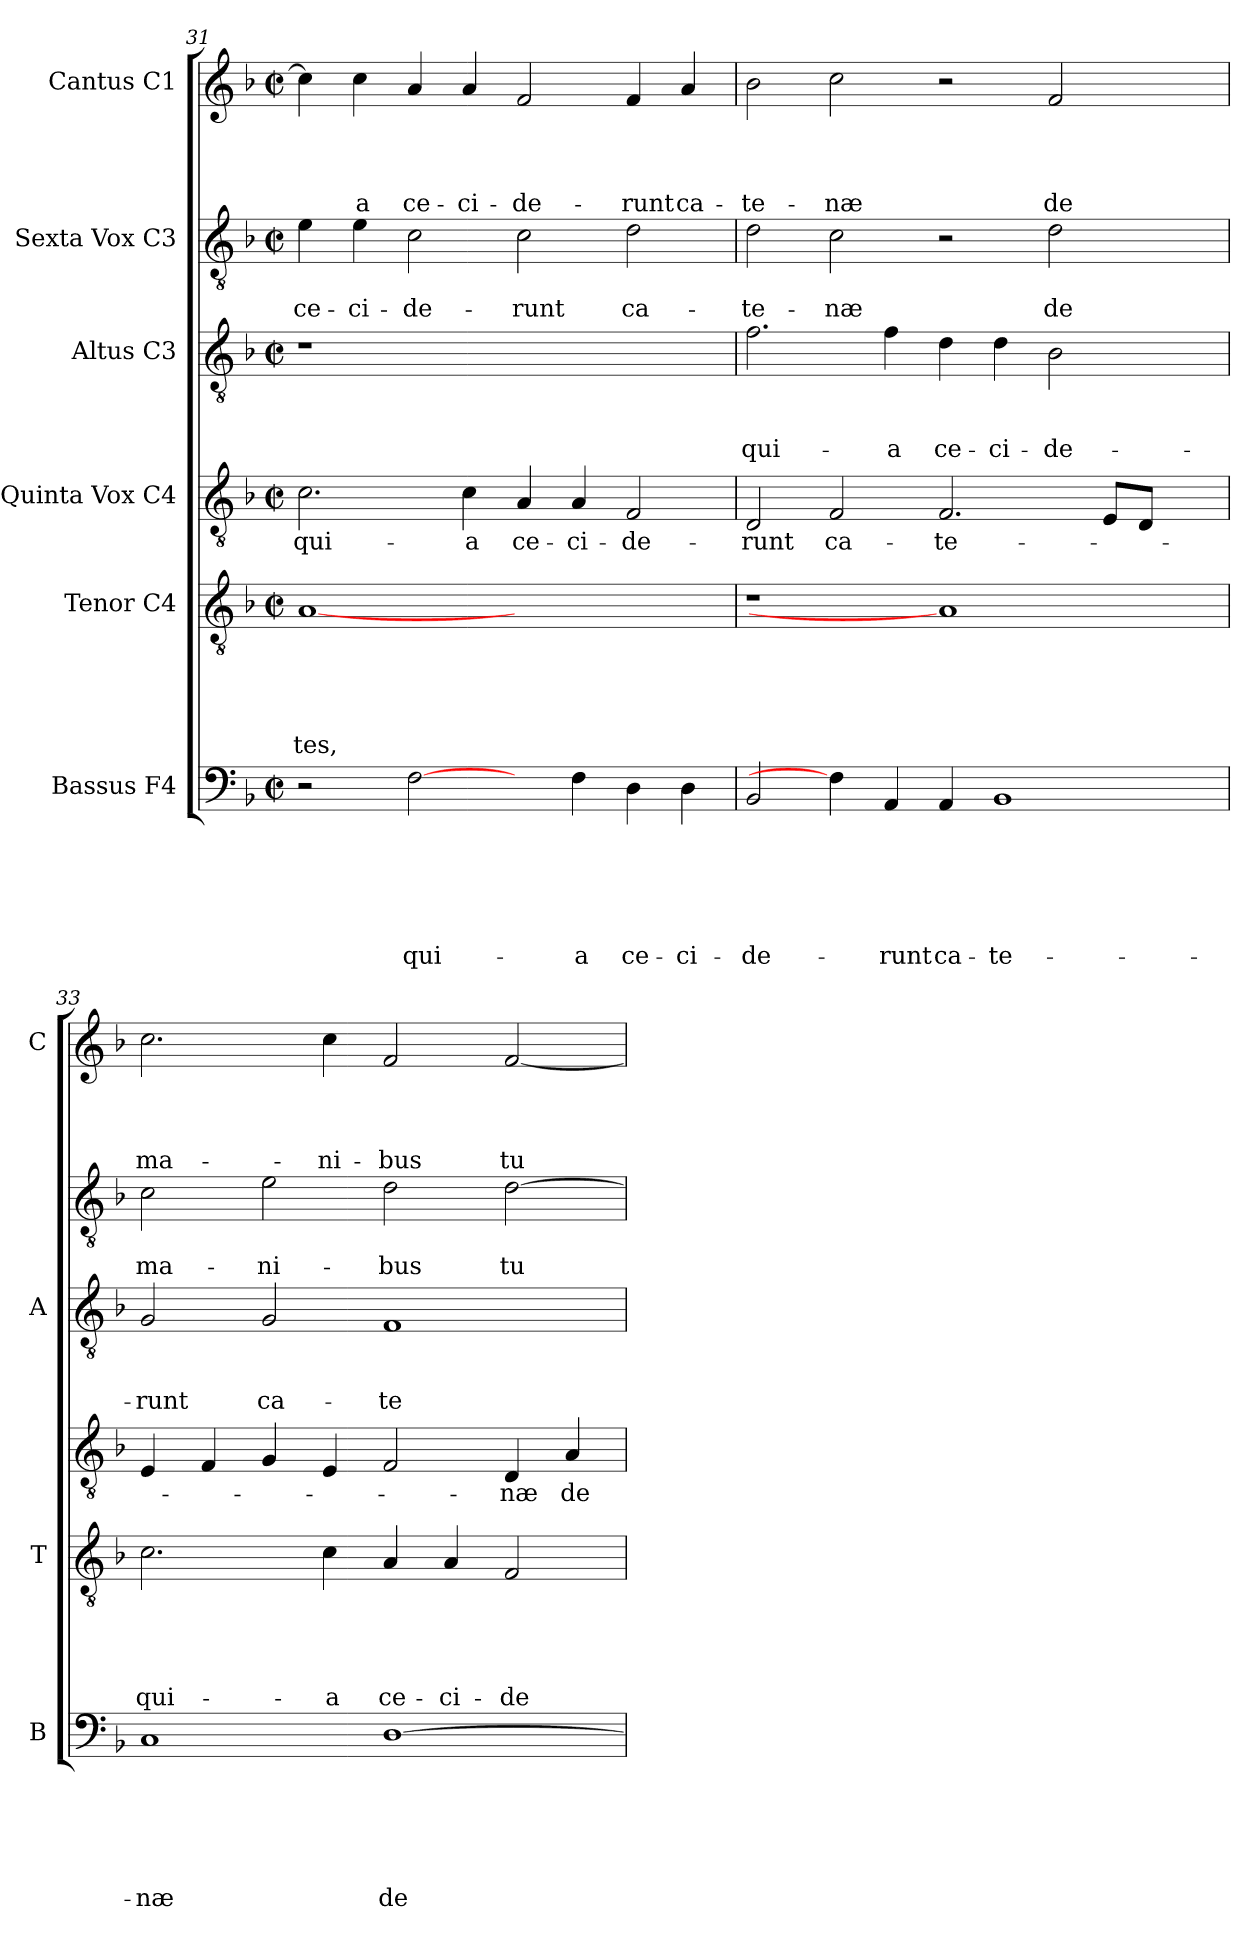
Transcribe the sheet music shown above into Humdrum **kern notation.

**kern	**text	**text	**text	**text	**text	**text	**kern	**text	**text	**text	**text	**text	**kern	**text	**kern	**text	**text	**text	**kern	**text	**text	**kern	**text	**text	**text	**text
*part6	*part6	*part6	*part6	*part6	*part6	*part6	*part5	*part5	*part5	*part5	*part5	*part5	*part4	*part4	*part3	*part3	*part3	*part3	*part2	*part2	*part2	*part1	*part1	*part1	*part1	*part1
*staff6	*staff6	*staff6	*staff6	*staff6	*staff6	*staff6	*staff5	*staff5	*staff5	*staff5	*staff5	*staff5	*staff4	*staff4	*staff3	*staff3	*staff3	*staff3	*staff2	*staff2	*staff2	*staff1	*staff1	*staff1	*staff1	*staff1
*I"Bassus F4	*	*	*	*	*	*	*I"Tenor C4	*	*	*	*	*	*I"Quinta Vox C4	*	*I"Altus C3	*	*	*	*I"Sexta Vox C3	*	*	*I"Cantus C1	*	*	*	*
*I'B	*	*	*	*	*	*	*I'T	*	*	*	*	*	*	*	*I'A	*	*	*	*	*	*	*I'C	*	*	*	*
*clefF4	*	*	*	*	*	*	*clefGv2	*	*	*	*	*	*clefGv2	*	*clefGv2	*	*	*	*clefGv2	*	*	*clefG2	*	*	*	*
*k[b-]	*	*	*	*	*	*	*k[b-]	*	*	*	*	*	*k[b-]	*	*k[b-]	*	*	*	*k[b-]	*	*	*k[b-]	*	*	*	*
*F:	*	*	*	*	*	*	*F:	*	*	*	*	*	*F:	*	*F:	*	*	*	*F:	*	*	*F:	*	*	*	*
*M2/2	*	*	*	*	*	*	*M2/2	*	*	*	*	*	*M2/2	*	*M2/2	*	*	*	*M2/2	*	*	*M2/2	*	*	*	*
*met(c|)	*	*	*	*	*	*	*met(c|)	*	*	*	*	*	*met(c|)	*	*met(c|)	*	*	*	*met(c|)	*	*	*met(c|)	*	*	*	*
=31	=31	=31	=31	=31	=31	=31	=31	=31	=31	=31	=31	=31	=31	=31	=31	=31	=31	=31	=31	=31	=31	=31	=31	=31	=31	=31
!	!	!	!	!	!	!	!	!	!	!	!	!LO:LY:b	!	!LO:LY:b	!	!	!	!	!	!	!LO:LY:b	!	!	!	!	!
2r	.	.	.	.	.	.	[1A	.	.	.	.	-tes,	2.c\	qui-	1r	.	.	.	4e\	.	ce-	4cc\]	.	.	.	.
!	!	!	!	!	!	!	!	!	!	!	!	!	!	!	!	!	!	!	!	!	!LO:LY:b	!	!	!	!	!LO:LY:b
.	.	.	.	.	.	.	.	.	.	.	.	.	.	.	.	.	.	.	4e\	.	-ci-	4cc\	.	.	.	-a
!	!	!	!	!	!	!LO:LY:b	!	!	!	!	!	!	!	!	!	!	!	!	!	!	!LO:LY:b	!	!	!	!	!LO:LY:b
[2F\	.	.	.	.	.	qui-	.	.	.	.	.	.	.	.	.	.	.	.	2c\	.	-de-	4a/	.	.	.	ce-
!	!	!	!	!	!	!	!	!	!	!	!	!	!	!LO:LY:b	!	!	!	!	!	!	!	!	!	!	!	!LO:LY:b
.	.	.	.	.	.	.	.	.	.	.	.	.	4c\	-a	.	.	.	.	.	.	.	4a/	.	.	.	-ci-
!	!	!	!	!	!	!	!	!	!	!	!	!	!	!LO:LY:b	!	!	!	!	!	!	!LO:LY:b	!	!	!	!	!LO:LY:b
4ryy	.	.	.	.	.	.	1ryy	.	.	.	.	.	4A/	ce-	1ryy	.	.	.	2c\	.	-runt	2f/	.	.	.	-de-
!	!	!	!	!	!	!LO:LY:b	!	!	!	!	!	!	!	!LO:LY:b	!	!	!	!	!	!	!	!	!	!	!	!
4F\	.	.	.	.	.	-a	.	.	.	.	.	.	4A/	-ci-	.	.	.	.	.	.	.	.	.	.	.	.
!	!	!	!	!	!	!LO:LY:b	!	!	!	!	!	!	!	!LO:LY:b	!	!	!	!	!	!	!LO:LY:b	!	!	!	!	!LO:LY:b
4D\	.	.	.	.	.	ce-	.	.	.	.	.	.	2F/	-de-	.	.	.	.	2d\	.	ca-	4f/	.	.	.	-runt
!	!	!	!	!	!	!LO:LY:b	!	!	!	!	!	!	!	!	!	!	!	!	!	!	!	!	!	!	!	!LO:LY:b
4D\	.	.	.	.	.	-ci-	.	.	.	.	.	.	.	.	.	.	.	.	.	.	.	4a/	.	.	.	ca-
=32	=32	=32	=32	=32	=32	=32	=32	=32	=32	=32	=32	=32	=32	=32	=32	=32	=32	=32	=32	=32	=32	=32	=32	=32	=32	=32
!	!	!	!	!	!	!LO:LY:b	!	!	!	!	!	!	!	!LO:LY:b	!	!	!	!LO:LY:b	!	!	!LO:LY:b	!	!	!	!	!LO:LY:b
2BB-/	.	.	.	.	.	-de-	1r	.	.	.	.	.	2D/	-runt	2.f\	.	.	qui-	2d\	.	-te-	2b-\	.	.	.	-te-
!	!	!	!	!	!	!	!	!	!	!	!	!	!	!LO:LY:b	!	!	!	!	!	!	!LO:LY:b	!	!	!	!	!LO:LY:b
4F\]	.	.	.	.	.	.	.	.	.	.	.	.	2F/	ca-	.	.	.	.	2c\	.	-næ	2cc\	.	.	.	-næ
!	!	!	!	!	!	!LO:LY:b	!	!	!	!	!	!	!	!	!	!	!	!LO:LY:b	!	!	!	!	!	!	!	!
4AA/	.	.	.	.	.	-runt	.	.	.	.	.	.	.	.	4f\	.	.	-a	.	.	.	.	.	.	.	.
!	!	!	!	!	!	!LO:LY:b	!	!	!	!	!	!	!	!LO:LY:b	!	!	!	!LO:LY:b	!	!	!	!	!	!	!	!
4AA/	.	.	.	.	.	ca-	1A]	.	.	.	.	.	2.F/	-te-	4d\	.	.	ce-	2r	.	.	2r	.	.	.	.
!	!	!	!	!	!	!LO:LY:b	!	!	!	!	!	!	!	!	!	!	!	!LO:LY:b	!	!	!	!	!	!	!	!
1BB-	.	.	.	.	.	-te-	.	.	.	.	.	.	.	.	4d\	.	.	-ci-	.	.	.	.	.	.	.	.
!	!	!	!	!	!	!	!	!	!	!	!	!	!	!	!	!	!	!LO:LY:b	!	!	!LO:LY:b	!	!	!	!	!LO:LY:b
.	.	.	.	.	.	.	.	.	.	.	.	.	.	.	2B-\	.	.	-de-	2d\	.	de	2f/	.	.	.	de
.	.	.	.	.	.	.	.	.	.	.	.	.	8E/L	.	.	.	.	.	.	.	.	.	.	.	.	.
.	.	.	.	.	.	.	.	.	.	.	.	.	8D/J	.	.	.	.	.	.	.	.	.	.	.	.	.
.	.	.	.	.	.	.	4ryy	.	.	.	.	.	4ryy	.	4ryy	.	.	.	4ryy	.	.	4ryy	.	.	.	.
=33	=33	=33	=33	=33	=33	=33	=33	=33	=33	=33	=33	=33	=33	=33	=33	=33	=33	=33	=33	=33	=33	=33	=33	=33	=33	=33
!	!	!	!	!	!	!LO:LY:b	!	!	!	!	!	!LO:LY:b	!	!	!	!	!	!LO:LY:b	!	!	!LO:LY:b	!	!	!	!	!LO:LY:b
1C	.	.	.	.	.	-næ	2.c\	.	.	.	.	qui-	4E/	.	2G/	.	.	-runt	2c\	.	ma-	2.cc\	.	.	.	ma-
.	.	.	.	.	.	.	.	.	.	.	.	.	4F/	.	.	.	.	.	.	.	.	.	.	.	.	.
!	!	!	!	!	!	!	!	!	!	!	!	!	!	!	!	!	!	!LO:LY:b	!	!	!LO:LY:b	!	!	!	!	!
.	.	.	.	.	.	.	.	.	.	.	.	.	4G/	.	2G/	.	.	ca-	2e\	.	-ni-	.	.	.	.	.
!	!	!	!	!	!	!	!	!	!	!	!	!LO:LY:b	!	!	!	!	!	!	!	!	!	!	!	!	!	!LO:LY:b
.	.	.	.	.	.	.	4c\	.	.	.	.	-a	4E/	.	.	.	.	.	.	.	.	4cc\	.	.	.	-ni-
!	!	!	!	!	!	!LO:LY:b	!	!	!	!	!	!LO:LY:b	!	!	!	!	!	!LO:LY:b	!	!	!LO:LY:b	!	!	!	!	!LO:LY:b
[1D	.	.	.	.	.	de	4A/	.	.	.	.	ce-	2F/	.	1F	.	.	-te-	2d\	.	-bus	2f/	.	.	.	-bus
!	!	!	!	!	!	!	!	!	!	!	!	!LO:LY:b	!	!	!	!	!	!	!	!	!	!	!	!	!	!
.	.	.	.	.	.	.	4A/	.	.	.	.	-ci-	.	.	.	.	.	.	.	.	.	.	.	.	.	.
!	!	!	!	!	!	!	!	!	!	!	!	!LO:LY:b	!	!LO:LY:b	!	!	!	!	!	!	!LO:LY:b	!	!	!	!	!LO:LY:b
.	.	.	.	.	.	.	2F/	.	.	.	.	-de-	4D/	-næ	.	.	.	.	[2d\	.	tu-	[2f/	.	.	.	tu-
!	!	!	!	!	!	!	!	!	!	!	!	!	!	!LO:LY:b	!	!	!	!	!	!	!	!	!	!	!	!
.	.	.	.	.	.	.	.	.	.	.	.	.	4A/	de	.	.	.	.	.	.	.	.	.	.	.	.
=	=	=	=	=	=	=	=	=	=	=	=	=	=	=	=	=	=	=	=	=	=	=	=	=	=	=
*-	*-	*-	*-	*-	*-	*-	*-	*-	*-	*-	*-	*-	*-	*-	*-	*-	*-	*-	*-	*-	*-	*-	*-	*-	*-	*-
